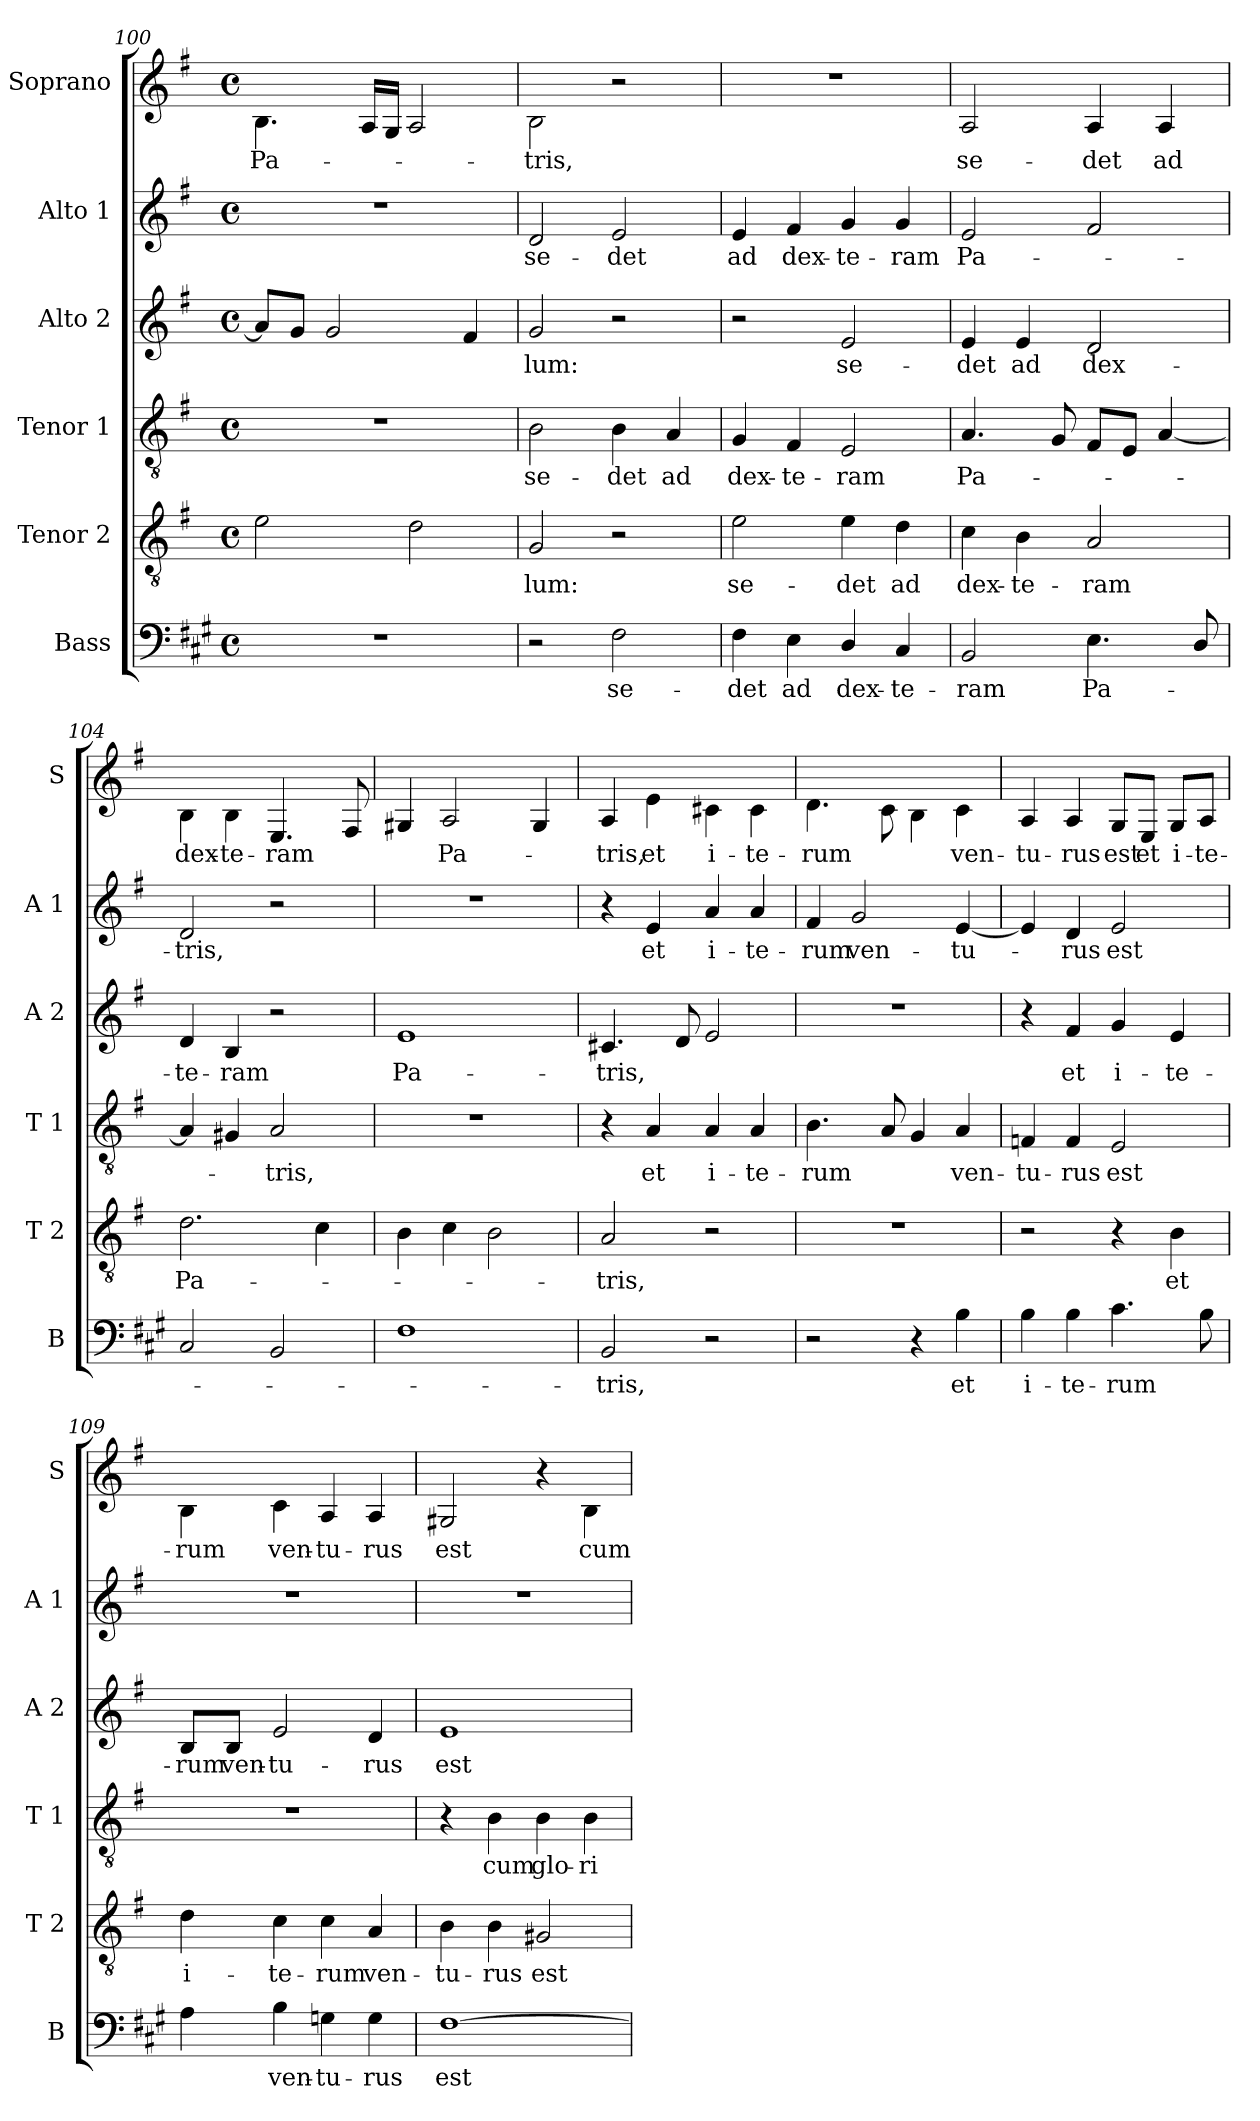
**kern	**text	**kern	**text	**kern	**text	**kern	**text	**kern	**text	**kern	**text
*part6	*part6	*part5	*part5	*part4	*part4	*part3	*part3	*part2	*part2	*part1	*part1
*staff6	*staff6	*staff5	*staff5	*staff4	*staff4	*staff3	*staff3	*staff2	*staff2	*staff1	*staff1
*I"Bass	*	*I"Tenor 2	*	*I"Tenor 1	*	*I"Alto 2	*	*I"Alto 1	*	*I"Soprano	*
*I'B	*	*I'T 2	*	*I'T 1	*	*I'A 2	*	*I'A 1	*	*I'S	*
*clefF4	*	*clefGv2	*	*clefGv2	*	*clefG2	*	*clefG2	*	*clefG2	*
*ITrd1c2	*	*	*	*	*	*	*	*	*	*ITrd-7c-12	*
*k[f#]	*	*k[f#]	*	*k[f#]	*	*k[f#]	*	*k[f#]	*	*k[f#]	*
*G:	*	*G:	*	*G:	*	*G:	*	*G:	*	*G:	*
*M4/4	*	*M4/4	*	*M4/4	*	*M4/4	*	*M4/4	*	*M4/4	*
*met(c)	*	*met(c)	*	*met(c)	*	*met(c)	*	*met(c)	*	*met(c)	*
=100	=100	=100	=100	=100	=100	=100	=100	=100	=100	=100	=100
1r	.	2e\	.	1r	.	8a/L]	.	1r	.	4.b\	Pa-
.	.	.	.	.	.	8g/J	.	.	.	.	.
.	.	.	.	.	.	2g/	.	.	.	.	.
.	.	.	.	.	.	.	.	.	.	16a/LL	.
.	.	.	.	.	.	.	.	.	.	16g/JJ	.
.	.	2d\	.	.	.	.	.	.	.	2a/	.
.	.	.	.	.	.	4f#/	.	.	.	.	.
=101	=101	=101	=101	=101	=101	=101	=101	=101	=101	=101	=101
2r	.	2G/	-lum:	2B\	se-	2g/	-lum:	2d/	se-	2b\	-tris,
2E\	se-	2r	.	4B\	-det	2r	.	2e/	-det	2r	.
.	.	.	.	4A/	ad	.	.	.	.	.	.
=102	=102	=102	=102	=102	=102	=102	=102	=102	=102	=102	=102
4E\	-det	2e\	se-	4G/	dex-	2r	.	4e/	ad	1r	.
4D\	ad	.	.	4F#/	-te-	.	.	4f#/	dex-	.	.
4C/	dex-	4e\	-det	2E/	-ram	2e/	se-	4g/	-te-	.	.
4BB/	-te-	4d\	ad	.	.	.	.	4g/	-ram	.	.
!!LO:PB:g=z
=103	=103	=103	=103	=103	=103	=103	=103	=103	=103	=103	=103
2AA/	-ram	4c\	dex-	4.A/	Pa-	4e/	-det	2e/	Pa-	2a/	se-
.	.	4B\	-te-	.	.	4e/	ad	.	.	.	.
.	.	.	.	8G/	.	.	.	.	.	.	.
4.D\	Pa-	2A/	-ram	8F#/L	.	2d/	dex-	2f#/	.	4a/	-det
.	.	.	.	8E/J	.	.	.	.	.	.	.
.	.	.	.	[4A/	.	.	.	.	.	4a/	ad
8C/	.	.	.	.	.	.	.	.	.	.	.
=104	=104	=104	=104	=104	=104	=104	=104	=104	=104	=104	=104
2BB/	.	2.d\	Pa-	4A/]	.	4d/	-te-	2d/	-tris,	4b\	dex-
.	.	.	.	4G#X/	.	4B/	-ram	.	.	4b\	-te-
2AA/	.	.	.	2A/	-tris,	2r	.	2r	.	4.e/	-ram
.	.	4c\	.	.	.	.	.	.	.	.	.
.	.	.	.	.	.	.	.	.	.	8f#/	.
=105	=105	=105	=105	=105	=105	=105	=105	=105	=105	=105	=105
1E	.	4B\	.	1r	.	1e	Pa-	1r	.	4g#X/	.
.	.	4c\	.	.	.	.	.	.	.	2a/	Pa-
.	.	2B\	.	.	.	.	.	.	.	.	.
.	.	.	.	.	.	.	.	.	.	4g#/	.
=106	=106	=106	=106	=106	=106	=106	=106	=106	=106	=106	=106
2AA/	-tris,	2A/	-tris,	4r	.	4.c#X/	-tris,	4r	.	4a/	-tris,
.	.	.	.	4A/	et	.	.	4e/	et	4ee\	et
.	.	.	.	.	.	8d/	.	.	.	.	.
2r	.	2r	.	4A/	i-	2e/	.	4a/	i-	4cc#X\	i-
.	.	.	.	4A/	-te-	.	.	4a/	-te-	4cc#\	-te-
=107	=107	=107	=107	=107	=107	=107	=107	=107	=107	=107	=107
2r	.	1r	.	4.B\	-rum	1r	.	4f#/	-rum	4.dd\	-rum
.	.	.	.	.	.	.	.	2g/	ven-	.	.
.	.	.	.	8A/	.	.	.	.	.	8cc\	.
4r	.	.	.	4G/	.	.	.	.	.	4b\	.
4A\	et	.	.	4A/	ven-	.	.	[4e/	-tu-	4cc\	ven-
=108	=108	=108	=108	=108	=108	=108	=108	=108	=108	=108	=108
4A\	i-	2r	.	4Fn/	-tu-	4r	.	4e/]	.	4a/	-tu-
4A\	-te-	.	.	4F/	-rus	4f#/	et	4d/	-rus	4a/	-rus
4.B\	-rum	4r	.	2E/	est	4g/	i-	2e/	est	8g/L	est
.	.	.	.	.	.	.	.	.	.	8e/J	et
.	.	4B\	et	.	.	4e/	-te-	.	.	8g/L	i-
8A\	.	.	.	.	.	.	.	.	.	8a/J	-te-
!!LO:LB:g=z
=109	=109	=109	=109	=109	=109	=109	=109	=109	=109	=109	=109
4G\	.	4d\	i-	1r	.	8B/L	-rum	1r	.	4b\	-rum
.	.	.	.	.	.	8B/J	ven-	.	.	.	.
4A\	ven-	4c\	-te-	.	.	2e/	-tu-	.	.	4cc\	ven-
4Fn\	-tu-	4c\	-rum	.	.	.	.	.	.	4a/	-tu-
4F\	-rus	4A/	ven-	.	.	4d/	-rus	.	.	4a/	-rus
=110	=110	=110	=110	=110	=110	=110	=110	=110	=110	=110	=110
[1E	est	4B\	-tu-	4r	.	1e	est	1r	.	2g#X/	est
.	.	4B\	-rus	4B\	cum	.	.	.	.	.	.
.	.	2G#X/	est	4B\	glo-	.	.	.	.	4r	.
.	.	.	.	4B\	-ri-	.	.	.	.	4b\	cum
=	=	=	=	=	=	=	=	=	=	=	=
*-	*-	*-	*-	*-	*-	*-	*-	*-	*-	*-	*-
